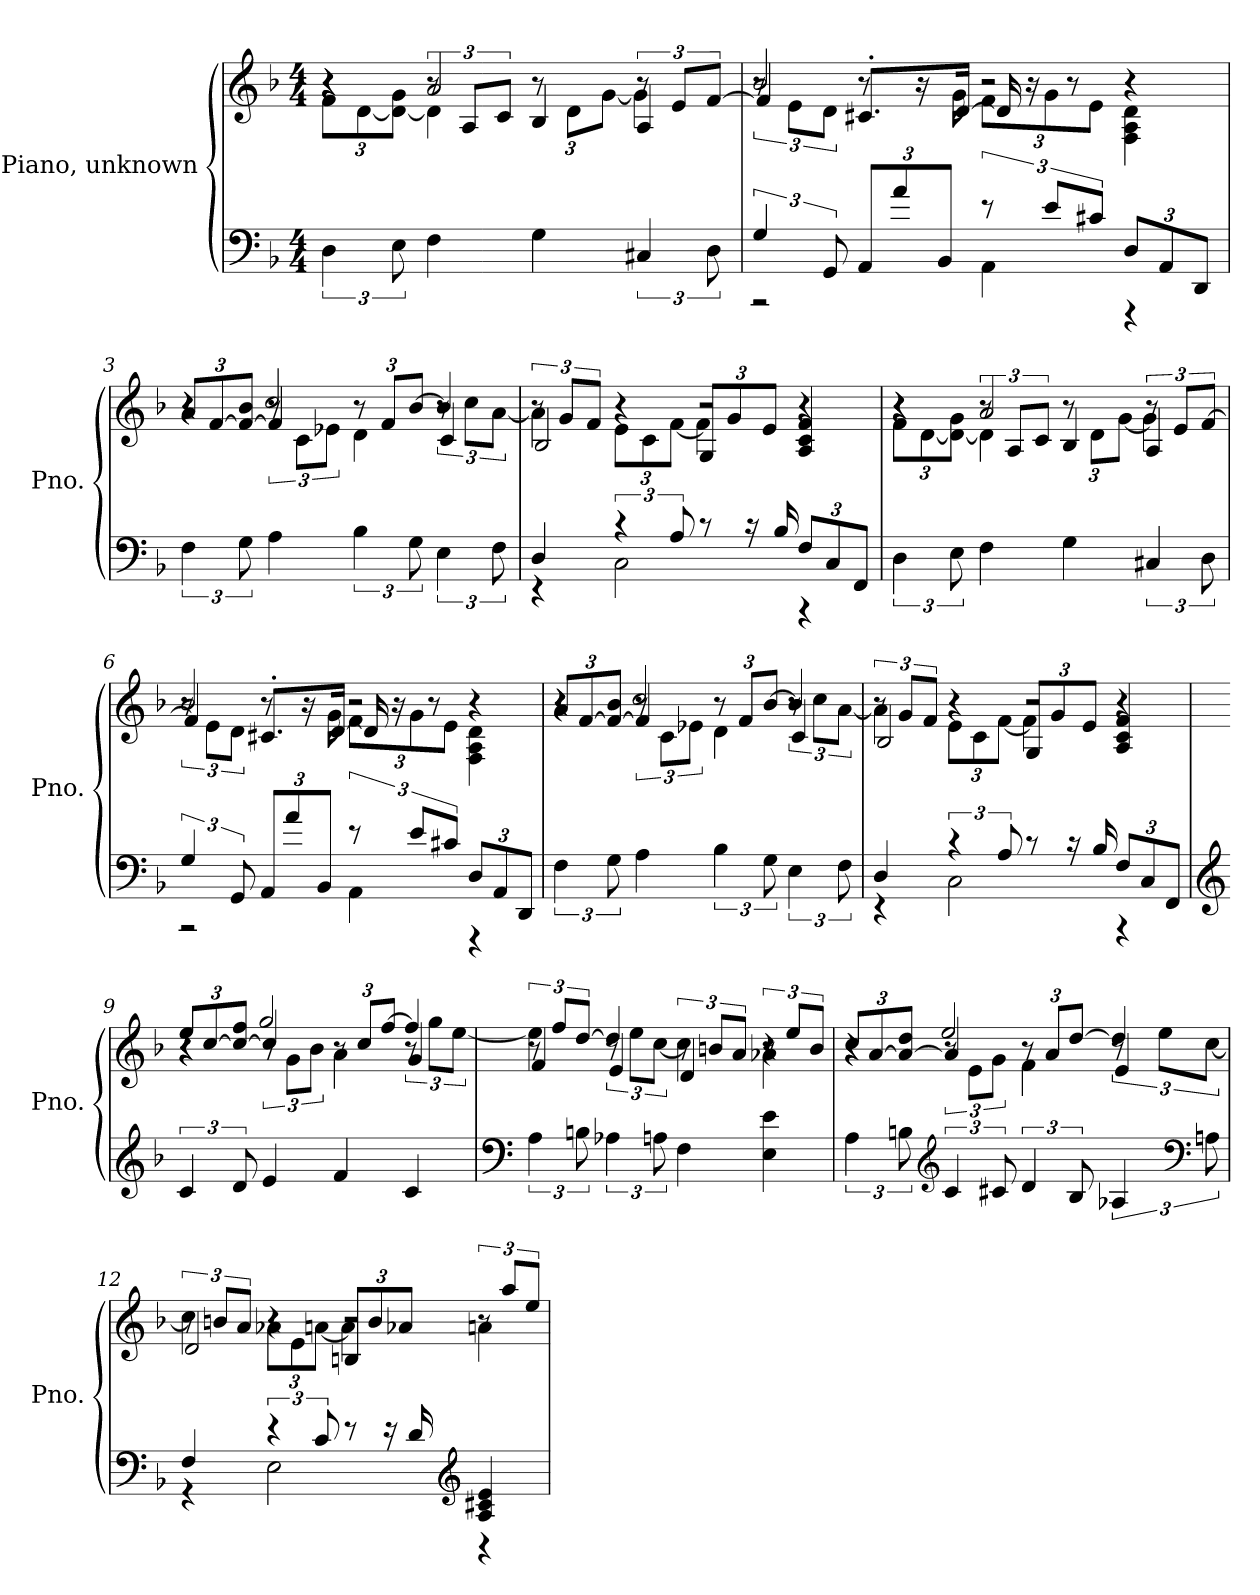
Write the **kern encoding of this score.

**kern	**kern
*part1	*part1
*staff2	*staff1
*I"Piano, unknown	*
*I'Pno.	*
*clefF4	*clefG2
*k[b-]	*k[b-]
*M4/4	*M4/4
*MM120	*MM120
=1	=1
*	*^
*	*	*Xbrackettup
*	*	*^
6D\	4r	12f\L	4r
.	.	[12d\	.
12E\	.	12d\_ 12g\J	.
*	*	*	*brackettup
4F\	2a/	4d\]	12r
.	.	.	12A/L
.	.	.	12c/J
4G\	.	12r	4B-/
.	.	12d\L	.
.	.	[12g\J	.
6C#X/	4A/	4g\]	12r
.	.	.	12e/L
12D\	.	.	[12f/J
=2	=2	=2	=2
*^	*	*	*
6G/	2r	2b-/	12r	4f/]
.	.	.	12e\L	.
12GG/	.	.	12d\J	.
*Xbrackettup	*	*	*	*
12AA/L	.	.	8r	8.c#X'/L
12a/	.	.	.	.
.	.	.	16r	.
12BB-/J	.	.	.	.
.	.	.	16g\	[16d/Jk
*brackettup	*	*	*Xbrackettup	*
12r	4AA\	2r	12f\L	16d/]
.	.	.	.	16r
12e/L	.	.	12g\	.
.	.	.	.	8r
12c#X/J	.	.	12e\J	.
*Xbrackettup	*	*	*	*
12D/L	4r	.	4F\ 4A\ 4d\	4r
12AA/	.	.	.	.
12DD/J	.	.	.	.
*v	*v	*	*	*
!!LO:LB:g=z	!!	!!
=3	=3	=3	=3
*brackettup	*	*	*
6F\	12a/L	4r	4r
.	[12f/	.	.
12G\	12f/_ 12b-/J	.	.
*	*	*brackettup	*
4A\	4f/]	12r	2cc/
.	.	12c\L	.
.	.	12e-X\J	.
6B-\	12r	4d\	.
.	12f/L	.	.
12G\	[12b-/J	.	.
6E\	4b-/]	12r	4c/
.	.	12cc\L	.
12F\	.	[12a\J	.
=4	=4	=4	=4
*^	*	*	*
4D/	4r	12r	4a\]	2B-/
.	.	12g/L	.	.
.	.	12f/J	.	.
*	*	*	*Xbrackettup	*
6r	2C\	4r	12e\L	.
.	.	.	12c\	.
12A/	.	.	[12f\J	.
8r	.	12G/L	4f\]	2r
.	.	12g/	.	.
16r	.	.	.	.
.	.	12e/J	.	.
16B-/	.	.	.	.
*Xbrackettup	*	*	*	*
12F/L	4r	4A/ 4c/ 4f/	4r	.
12C/	.	.	.	.
12FF/J	.	.	.	.
*v	*v	*	*	*
=5	=5	=5	=5
*brackettup	*	*	*
6D\	4r	12f\L	4r
.	.	[12d\	.
12E\	.	12d\_ 12g\J	.
*	*	*	*brackettup
4F\	2a/	4d\]	12r
.	.	.	12A/L
.	.	.	12c/J
4G\	.	12r	4B-/
.	.	12d\L	.
.	.	[12g\J	.
6C#X/	4A/	4g\]	12r
.	.	.	12e/L
12D\	.	.	[12f/J
!!LO:LB:g=z	!!	!!
=6	=6	=6	=6
*^	*	*	*
6G/	2r	2b-/	12r	4f/]
.	.	.	12e\L	.
12GG/	.	.	12d\J	.
*Xbrackettup	*	*	*	*
12AA/L	.	.	8r	8.c#X'/L
12a/	.	.	.	.
.	.	.	16r	.
12BB-/J	.	.	.	.
.	.	.	16g\	[16d/Jk
*brackettup	*	*	*Xbrackettup	*
12r	4AA\	2r	12f\L	16d/]
.	.	.	.	16r
12e/L	.	.	12g\	.
.	.	.	.	8r
12c#X/J	.	.	12e\J	.
*Xbrackettup	*	*	*	*
12D/L	4r	.	4F\ 4A\ 4d\	4r
12AA/	.	.	.	.
12DD/J	.	.	.	.
*v	*v	*	*	*
=7	=7	=7	=7
*brackettup	*	*	*
6F\	12a/L	4r	4r
.	[12f/	.	.
12G\	12f/_ 12b-/J	.	.
*	*	*brackettup	*
4A\	4f/]	12r	2cc/
.	.	12c\L	.
.	.	12e-X\J	.
6B-\	12r	4d\	.
.	12f/L	.	.
12G\	[12b-/J	.	.
6E\	4b-/]	12r	4c/
.	.	12cc\L	.
12F\	.	[12a\J	.
!!LO:LB:g=z	!!	!!
=8	=8	=8	=8
*^	*	*	*
4D/	4r	12r	4a\]	2B-/
.	.	12g/L	.	.
.	.	12f/J	.	.
*	*	*	*Xbrackettup	*
6r	2C\	4r	12e\L	.
.	.	.	12c\	.
12A/	.	.	[12f\J	.
8r	.	12G/L	4f\]	2r
.	.	12g/	.	.
16r	.	.	.	.
.	.	12e/J	.	.
16B-/	.	.	.	.
*Xbrackettup	*	*	*	*
12F/L	4r	4A/ 4c/ 4f/	4r	.
12C/	.	.	.	.
12FF/J	.	.	.	.
*v	*v	*	*	*
=9	=9	=9	=9
*clefG2	*	*	*
*brackettup	*	*	*
6c/	12ee/L	4r	4r
.	[12cc/	.	.
12d/	12cc/_ 12ff/J	.	.
*	*	*brackettup	*
4e/	4cc/]	12r	2gg/
.	.	12g\L	.
.	.	12b-\J	.
4f/	12r	4a\	.
.	12cc/L	.	.
.	[12ff/J	.	.
4c/	4ff/]	12r	4g/
.	.	12gg\L	.
.	.	[12ee\J	.
=10	=10	=10	=10
*clefF4	*	*	*
6A\	12r	4ee\]	4f/
.	12ff/L	.	.
12Bn\	[12dd/J	.	.
6A-X\	4dd/]	12r	4e/
.	.	12ee\L	.
12An\	.	[12cc\J	.
4F\	12r	4cc\]	4d/
.	12bn/L	.	.
.	12a/J	.	.
4E\ 4e\	12r	4a-X\	4r
.	12ee/L	.	.
.	12b/J	.	.
!!LO:LB:g=z	!!	!!
=11	=11	=11	=11
*	*Xbrackettup	*	*
6A\	12cc/L	4r	4r
.	[12a/	.	.
12Bn\	12a/_ 12dd/J	.	.
*clefG2	*	*	*
*	*	*brackettup	*
6c/	4a/]	12r	2ee/
.	.	12e\L	.
12c#X/	.	12g\J	.
6d/	12r	4f\	.
.	12a/L	.	.
12B/	[12dd/J	.	.
6A-X/	4dd/]	12r	4e/
.	.	12ee\L	.
*clefF4	*	*	*
12An\	.	[12cc\J	.
=12	=12	=12	=12
*^	*	*	*
4F/	4r	12r	4cc\]	2d/
.	.	12bn/L	.	.
.	.	12a/J	.	.
*	*	*	*Xbrackettup	*
6r	2E\	4r	12a-X\L	.
.	.	.	12e\	.
12c/	.	.	[12an\J	.
8r	.	12Bn/L	4a\]	2r
.	.	12b/	.	.
16r	.	.	.	.
.	.	12a-X/J	.	.
16d/	.	.	.	.
*clefG2	*	*	*	*
*	*	*brackettup	*	*
4A/ 4c#X/ 4e/	4r	12r	4an\	.
.	.	12aa/L	.	.
.	.	12ee/J	.	.
*v	*v	*	*	*
*	*v	*v	*v
=	=
*-	*-
